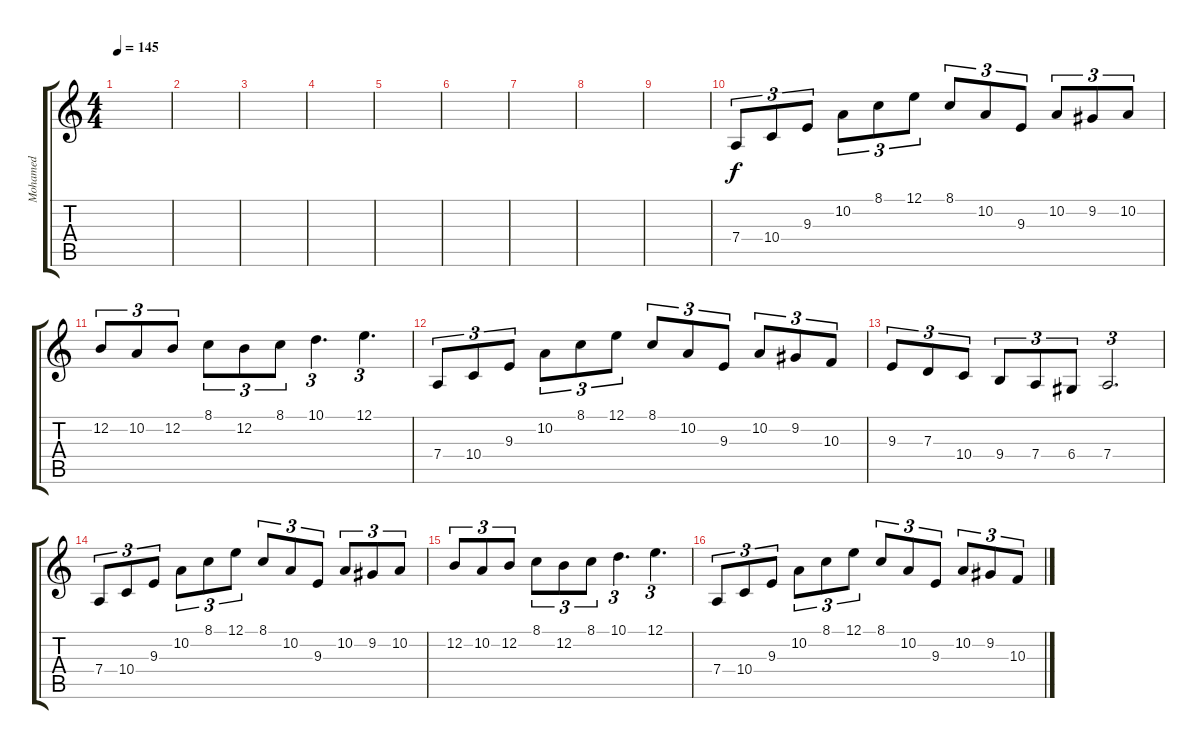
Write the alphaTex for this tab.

\track ("Mohamed" "Mohamed") {instrument violin}
\staff {score tabs}
\tuning (E4 B3 G3 D3 A2 E2) {hide}
\ts (4 4)
\tempo 145
\clef g2
\ks c
|
|
|
|
|
|
|
|
|
7.4.8{tu (3 2)} 10.4.8{tu (3 2)} 9.3.8{tu (3 2)} 10.2.8{tu (3 2)} 8.1.8{tu (3 2)} 12.1.8{tu (3 2)} 8.1.8{tu (3 2)} 10.2.8{tu (3 2)} 9.3.8{tu (3 2)} 10.2.8{tu (3 2)} 9.2.8{tu (3 2)} 10.2.8{tu (3 2)} |
12.2.8{tu (3 2)} 10.2.8{tu (3 2)} 12.2.8{tu (3 2)} 8.1.8{tu (3 2)} 12.2.8{tu (3 2)} 8.1.8{tu (3 2)} 10.1.4{d tu (3 2)} 12.1.4{d tu (3 2)} |
7.4.8{tu (3 2)} 10.4.8{tu (3 2)} 9.3.8{tu (3 2)} 10.2.8{tu (3 2)} 8.1.8{tu (3 2)} 12.1.8{tu (3 2)} 8.1.8{tu (3 2)} 10.2.8{tu (3 2)} 9.3.8{tu (3 2)} 10.2.8{tu (3 2)} 9.2.8{tu (3 2)} 10.3.8{tu (3 2)} |
9.3.8{tu (3 2)} 7.3.8{tu (3 2)} 10.4.8{tu (3 2)} 9.4.8{tu (3 2)} 7.4.8{tu (3 2)} 6.4.8{tu (3 2)} 7.4.2{d tu (3 2)} |
7.4.8{tu (3 2)} 10.4.8{tu (3 2)} 9.3.8{tu (3 2)} 10.2.8{tu (3 2)} 8.1.8{tu (3 2)} 12.1.8{tu (3 2)} 8.1.8{tu (3 2)} 10.2.8{tu (3 2)} 9.3.8{tu (3 2)} 10.2.8{tu (3 2)} 9.2.8{tu (3 2)} 10.2.8{tu (3 2)} |
12.2.8{tu (3 2)} 10.2.8{tu (3 2)} 12.2.8{tu (3 2)} 8.1.8{tu (3 2)} 12.2.8{tu (3 2)} 8.1.8{tu (3 2)} 10.1.4{d tu (3 2)} 12.1.4{d tu (3 2)} |
7.4.8{tu (3 2)} 10.4.8{tu (3 2)} 9.3.8{tu (3 2)} 10.2.8{tu (3 2)} 8.1.8{tu (3 2)} 12.1.8{tu (3 2)} 8.1.8{tu (3 2)} 10.2.8{tu (3 2)} 9.3.8{tu (3 2)} 10.2.8{tu (3 2)} 9.2.8{tu (3 2)} 10.3.8{tu (3 2)}
